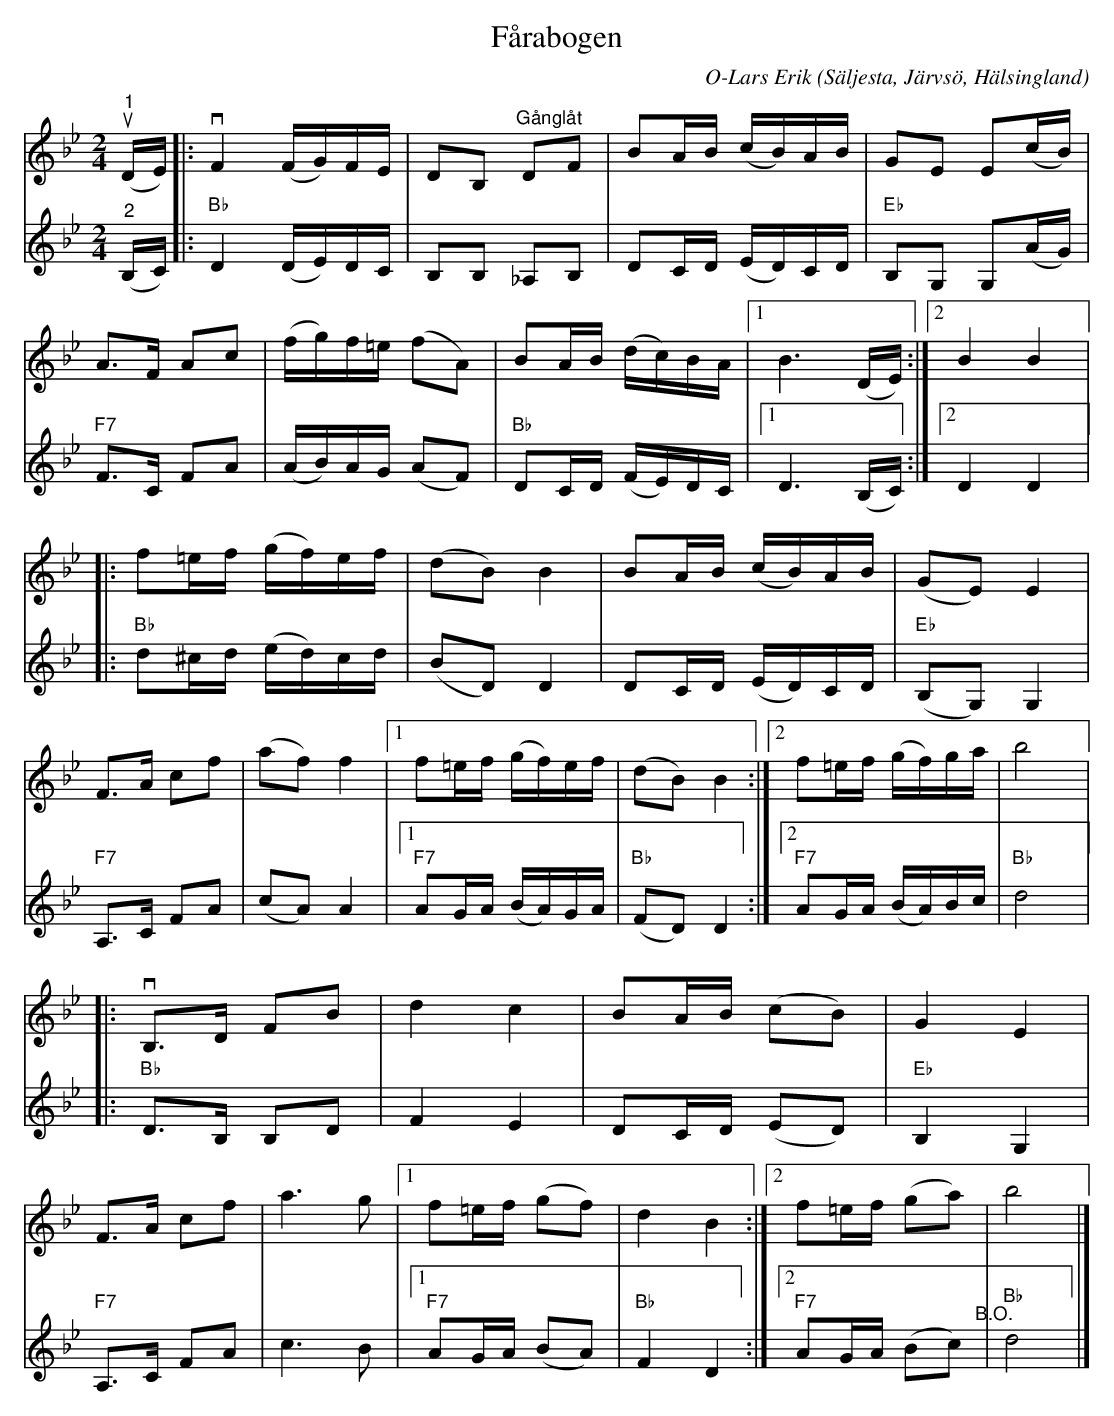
X:1
T:Fårabogen
C:O-Lars Erik
O:Säljesta, Järvsö, Hälsingland
L:1/16
M:2/4
K:Bb
V:1
"^1"u (DE) |:v F4 (FG)FE | D2B,2"^Gånglåt" D2F2 | B2AB (cB)AB | G2E2 E2(cB) |
A2>F2 A2c2 | (fg)f=e (f2A2) | B2AB (dc)BA |1 B6 (DE) :|2 B4 B4 |:
f2=ef (gf)ef | (d2B2) B4 | B2AB (cB)AB | (G2E2) E4 |
F2>A2 c2f2 | (a2f2) f4 |1 f2=ef (gf)ef | (d2B2) B4 :|2 f2=ef (gf)ga | b8 |:
v B,2>D2 F2B2 | d4 c4 | B2AB (c2B2) | G4 E4 |
F2>A2 c2f2 | a6 g2 |1 f2=ef (g2f2) | d4 B4 :|2 f2=ef (g2a2) | b8 |]
V:2
"^2" (B,C) |:"Bb" D4 (DE)DC | B,2B,2 _A,2B,2 | D2CD (ED)CD |"Eb" B,2G,2 G,2(AG) |
"F7" F2>C2 F2A2 | (AB)AG (A2F2) |"Bb" D2CD (FE)DC |1 D6 (B,C) :|2 D4 D4 |:
"Bb" d2^cd (ed)cd | (B2D2) D4 | D2CD (ED)CD |"Eb" (B,2G,2) G,4 |
"F7" A,2>C2 F2A2 | (c2A2) A4 |1"F7" A2GA (BA)GA | "Bb" (F2D2) D4 :|2 "F7" A2GA (BA)Bc |"Bb" d8 |:
"Bb" D2>B,2 B,2D2 | F4 E4 | D2CD (E2D2) | "Eb" B,4 G,4 |
"F7" A,2>C2 F2A2 | c6 B2 |1"F7" A2GA (B2A2) |"Bb" F4 D4 :|2 "F7" A2GA (B2c2)"^B.O." |"Bb" d8 |]
